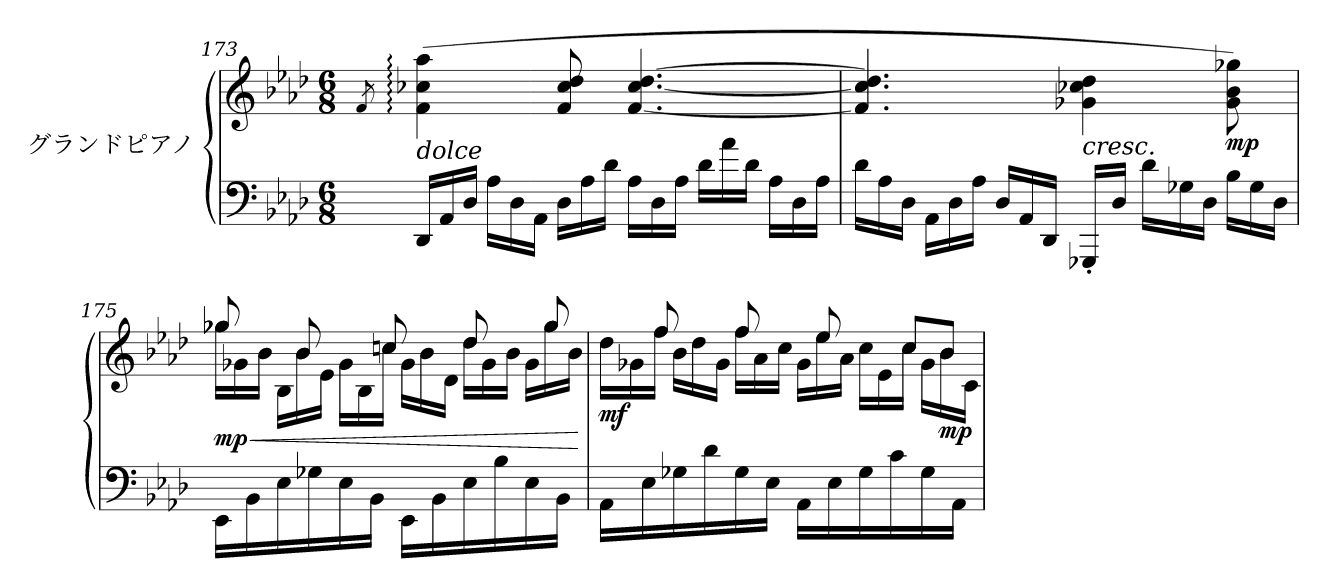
**kern	**kern	**dynam
*part1	*part1	*part1
*staff2	*staff1	*staff1/2
*I"グランドピアノ	*	*
*clefF4	*clefG2	*
*k[b-e-a-d-]	*k[b-e-a-d-]	*
*M6/8	*M6/8	*
*MM69	*MM69	*
=173	=173	=173
.	8qf/	.
*Xtuplet	*	*
*	*^	*
!LO:TX:a:i:t=dolce	!	!	!
24DD-/LL	(>4f\: 4cc-X\: 4aa-\:	4aa-yy	.
24AA-/	.	.	.
24D-/JJ	.	.	.
24A-\LL	.	.	.
24D-\	.	.	.
24AA-\JJ	.	.	.
24D-\LL	8f/ 8cc-/ 8dd-/	2ryy	.
24A-\	.	.	.
24d-\JJ	.	.	.
24A-\LL	[4.f/ [4.cc-/ [4.dd-/	.	.
24D-\	.	.	.
24A-\JJ	.	.	.
24d-\LL	.	.	.
24a-\	.	.	.
24d-\JJ	.	.	.
24A-\LL	.	.	.
24D-\	.	.	.
24A-\JJ	.	.	.
*	*v	*v	*
=174	=174	=174
24d-\LL	4.f/] 4.cc-/] 4.dd-/]	.
24A-\	.	.
24D-\JJ	.	.
24AA-\LL	.	.
24D-\	.	.
24A-\JJ	.	.
24D-/LL	.	.
24AA-/	.	.
24DD-/JJ	.	.
!	!	!LO:HP:b
16GGG-X'/LL	4g-X\ 4cc-X\ 4dd-\	<
16D-/JJ	.	.
24d-\LL	.	.
24G-X\	.	.
24D-\JJ	.	.
!	!	!LO:DY:b
24B-\LL	8g-\ 8b-\ 8gg-X\)	mp
24G-\	.	.
24D-\JJ	.	.
!!LO:LB:g=z
=175	=175	=175
*	*Xtuplet	*
*	*MM72	*
!	!	!LO:HP:b
*	*^	*
!	!	!	!LO:DY:n=1:b
16EE-\LL	12gg-X/	24gg-\LL	< mp
.	.	24g-X\	.
16BB-\	.	.	.
.	12rddyy	24b-\JJ	.
16E-\	.	24B-\LL	.
.	12b-/	24b-\	.
16G-X\	.	.	.
.	.	24e-\JJ	.
16E-\	12rddyy	24g-\LL	.
.	.	24B-\	.
16BB-\JJ	.	.	.
.	12ccn/	24cc\JJ	.
16EE-\LL	.	24g-\LL	.
.	12rddyy	24b-\	.
16BB-\	.	.	.
.	.	24d-\JJ	.
16E-\	12dd-/	24dd-\LL	.
.	.	24g-\	.
16B-\	.	.	.
.	12rddyy	24b-\JJ	.
16E-\	.	24g-\LL	.
.	12gg-/	24gg-\	.
16BB-\JJ	.	.	.
.	.	24b-\JJ	.
*	*v	*v	*
.	.	[
=176	=176	=176
*	*^	*
!	!	!	!LO:DY:b
16AA-\LL	12rddyy	24dd-\LL	mf
.	.	24g-X\	.
16E-\	.	.	.
.	12ff/	24ff\JJ	.
16G-X\	.	24b-\LL	.
.	12rddyy	24dd-\	.
16d-\	.	.	.
.	.	24g-\JJ	.
16G-\	12ff/	24ff\LL	.
.	.	24a-\	.
16E-\JJ	.	.	.
.	12rddyy	24cc\JJ	.
16AA-\LL	.	24g-\LL	.
.	12ee-/	24ee-\	.
16E-\	.	.	.
.	.	24a-\JJ	.
16G-\	12rddyy	24cc\LL	.
.	.	24e-\	.
16c\	.	.	.
.	12cc/L	24cc\JJ	.
16G-\	.	24g-\LL	.
!	!	!	!LO:DY:b
.	12b-/J	24b-\	mp
16AA-\JJ	.	.	.
.	.	24c\JJ	.
*	*v	*v	*
.	.	[
=	=	=
*-	*-	*-
